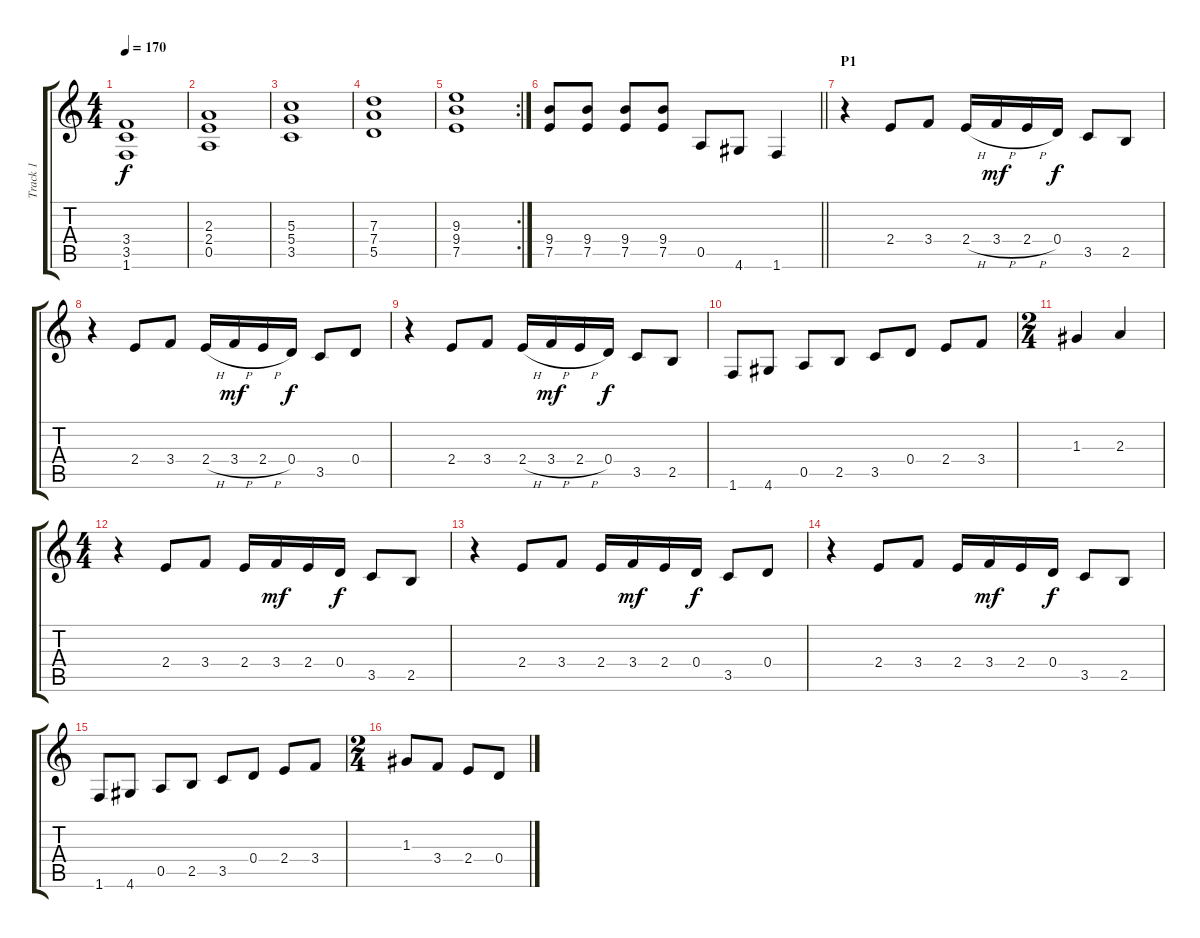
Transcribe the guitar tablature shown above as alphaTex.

\track ("Track 1" "Track 1") {instrument distortionguitar}
\staff {score tabs}
\tuning (E4 B3 G3 D3 A2 E2) {hide}
\ts (4 4)
\tempo 170
\clef g2
\ks c
(3.4 3.5 1.6).1{dy f} |
(2.3 2.4 0.5).1 |
(5.3 5.4 3.5).1 |
(7.3 7.4 5.5).1 |
\rc 2
(9.3 9.4 7.5).1 |
\barLineRight lightlight
(9.4 7.5).8 (9.4 7.5).8 (9.4 7.5).8 (9.4 7.5).8 0.5.8 4.6.8 1.6.4 |
\section ("" "P1")
r.4 2.4.8 3.4.8 2.4{h}.16 3.4{h}.16{dy mf} 2.4{h}.16 0.4.16{dy f} 3.5.8 2.5.8 |
r.4 2.4.8 3.4.8 2.4{h}.16 3.4{h}.16{dy mf} 2.4{h}.16 0.4.16{dy f} 3.5.8 0.4.8 |
r.4 2.4.8 3.4.8 2.4{h}.16 3.4{h}.16{dy mf} 2.4{h}.16 0.4.16{dy f} 3.5.8 2.5.8 |
1.6.8 4.6.8 0.5.8 2.5.8 3.5.8 0.4.8 2.4.8 3.4.8 |
\ts (2 4)
1.3.4 2.3.4 |
\ts (4 4)
r.4 2.4.8 3.4.8 2.4.16 3.4.16{dy mf} 2.4.16 0.4.16{dy f} 3.5.8 2.5.8 |
r.4 2.4.8 3.4.8 2.4.16 3.4.16{dy mf} 2.4.16 0.4.16{dy f} 3.5.8 0.4.8 |
r.4 2.4.8 3.4.8 2.4.16 3.4.16{dy mf} 2.4.16 0.4.16{dy f} 3.5.8 2.5.8 |
1.6.8 4.6.8 0.5.8 2.5.8 3.5.8 0.4.8 2.4.8 3.4.8 |
\ts (2 4)
1.3.8 3.4.8 2.4.8 0.4.8
